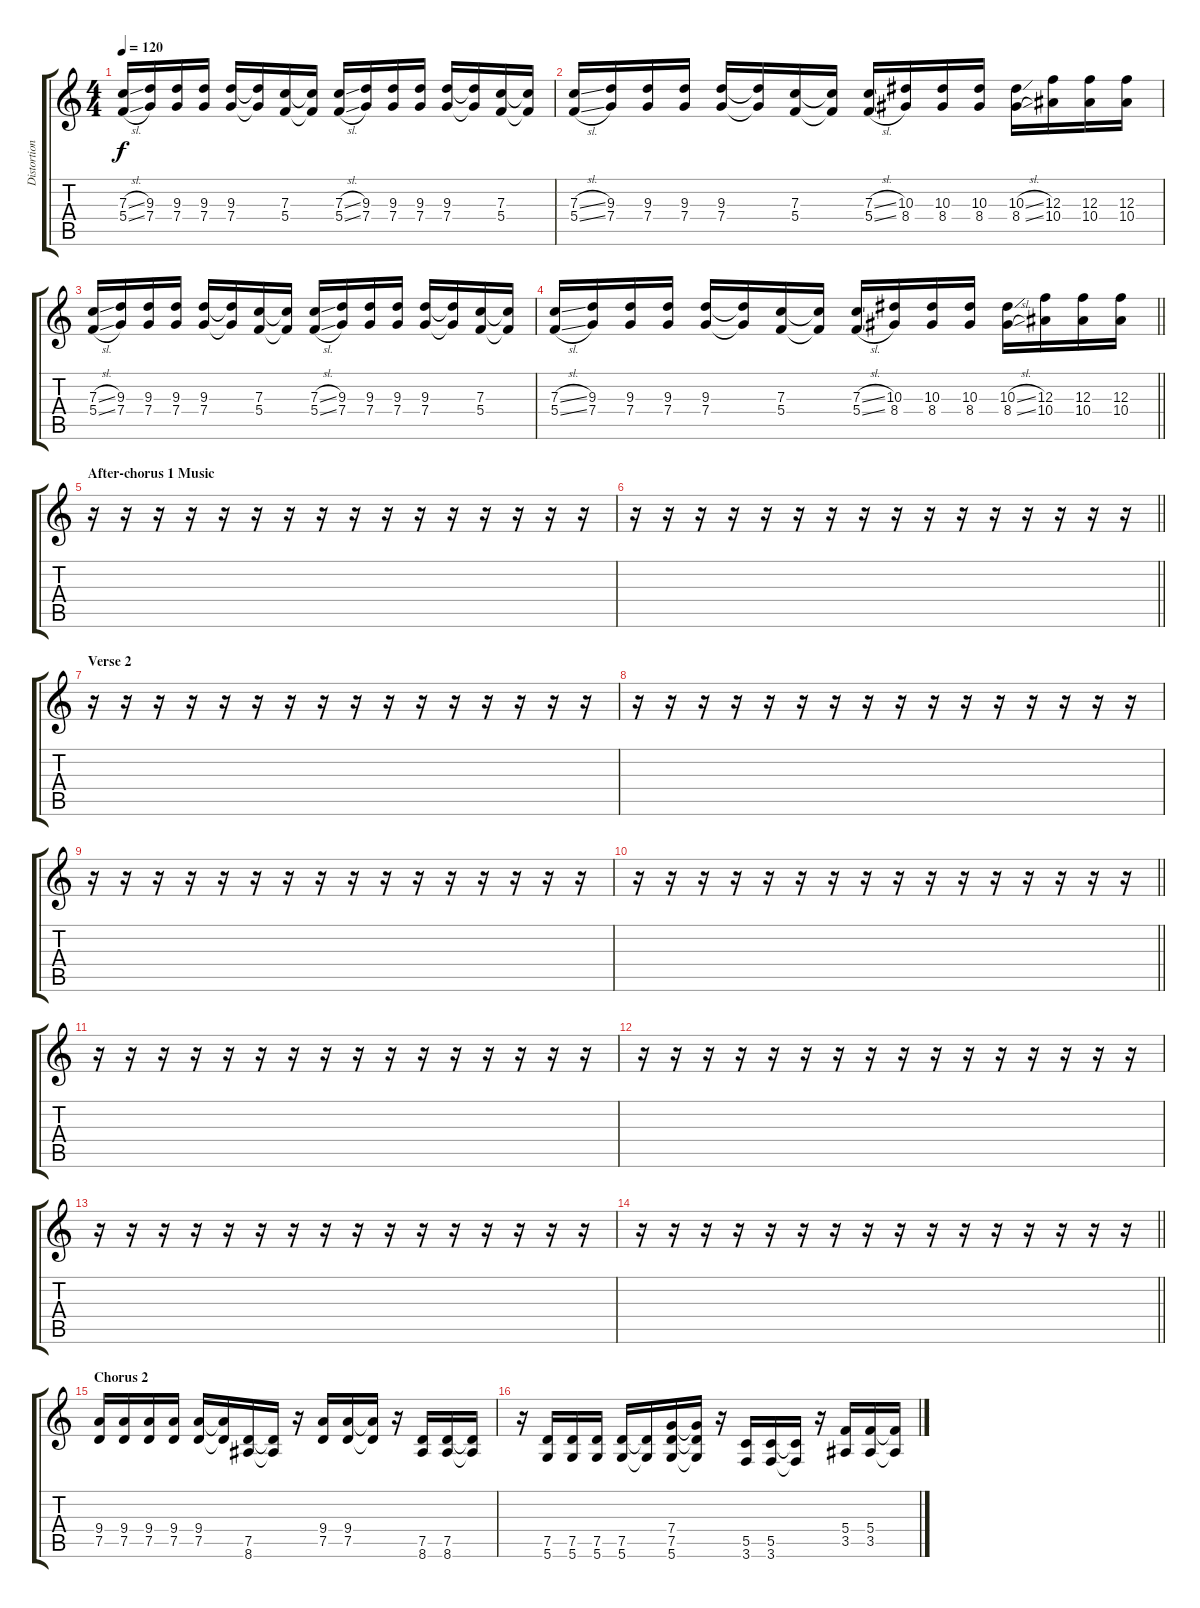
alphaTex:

\track ("Distortion 1" "Distortion") {instrument distortionguitar}
\staff {score tabs}
\tuning (D4 A3 F3 C3 G2 D2) {hide}
\ts (4 4)
\tempo 120
\clef g2
\ks c
(7.3{sl} 5.4{sl}).16{dy f} (9.3 7.4).16 (9.3 7.4).16 (9.3 7.4).16 (9.3 7.4).16 (9.3{t} 7.4{t}).16 (7.3 5.4).16 (7.3{t} 5.4{t}).16 (7.3{sl} 5.4{sl}).16 (9.3 7.4).16 (9.3 7.4).16 (9.3 7.4).16 (9.3 7.4).16 (9.3{t} 7.4{t}).16 (7.3 5.4).16 (7.3{t} 5.4{t}).16 |
(7.3{sl} 5.4{sl}).16 (9.3 7.4).16 (9.3 7.4).16 (9.3 7.4).16 (9.3 7.4).16 (9.3{t} 7.4{t}).16 (7.3 5.4).16 (7.3{t} 5.4{t}).16 (7.3{sl} 5.4{sl}).16 (10.3 8.4).16 (10.3 8.4).16 (10.3 8.4).16 (10.3{sl} 8.4{sl}).16 (12.3 10.4).16 (12.3 10.4).16 (12.3 10.4).16 |
(7.3{sl} 5.4{sl}).16 (9.3 7.4).16 (9.3 7.4).16 (9.3 7.4).16 (9.3 7.4).16 (9.3{t} 7.4{t}).16 (7.3 5.4).16 (7.3{t} 5.4{t}).16 (7.3{sl} 5.4{sl}).16 (9.3 7.4).16 (9.3 7.4).16 (9.3 7.4).16 (9.3 7.4).16 (9.3{t} 7.4{t}).16 (7.3 5.4).16 (7.3{t} 5.4{t}).16 |
\barLineRight lightlight
(7.3{sl} 5.4{sl}).16 (9.3 7.4).16 (9.3 7.4).16 (9.3 7.4).16 (9.3 7.4).16 (9.3{t} 7.4{t}).16 (7.3 5.4).16 (7.3{t} 5.4{t}).16 (7.3{sl} 5.4{sl}).16 (10.3 8.4).16 (10.3 8.4).16 (10.3 8.4).16 (10.3{sl} 8.4{sl}).16 (12.3 10.4).16 (12.3 10.4).16 (12.3 10.4).16 |
\section ("" "After-chorus 1 Music")
r.16 r.16 r.16 r.16 r.16 r.16 r.16 r.16 r.16 r.16 r.16 r.16 r.16 r.16 r.16 r.16 |
\barLineRight lightlight
r.16 r.16 r.16 r.16 r.16 r.16 r.16 r.16 r.16 r.16 r.16 r.16 r.16 r.16 r.16 r.16 |
\section ("" "Verse 2")
r.16 r.16 r.16 r.16 r.16 r.16 r.16 r.16 r.16 r.16 r.16 r.16 r.16 r.16 r.16 r.16 |
r.16 r.16 r.16 r.16 r.16 r.16 r.16 r.16 r.16 r.16 r.16 r.16 r.16 r.16 r.16 r.16 |
r.16 r.16 r.16 r.16 r.16 r.16 r.16 r.16 r.16 r.16 r.16 r.16 r.16 r.16 r.16 r.16 |
\barLineRight lightlight
r.16 r.16 r.16 r.16 r.16 r.16 r.16 r.16 r.16 r.16 r.16 r.16 r.16 r.16 r.16 r.16 |
r.16 r.16 r.16 r.16 r.16 r.16 r.16 r.16 r.16 r.16 r.16 r.16 r.16 r.16 r.16 r.16 |
r.16 r.16 r.16 r.16 r.16 r.16 r.16 r.16 r.16 r.16 r.16 r.16 r.16 r.16 r.16 r.16 |
r.16 r.16 r.16 r.16 r.16 r.16 r.16 r.16 r.16 r.16 r.16 r.16 r.16 r.16 r.16 r.16 |
\barLineRight lightlight
r.16 r.16 r.16 r.16 r.16 r.16 r.16 r.16 r.16 r.16 r.16 r.16 r.16 r.16 r.16 r.16 |
\section ("" "Chorus 2")
(9.4 7.5).16 (9.4 7.5).16 (9.4 7.5).16 (9.4 7.5).16 (9.4 7.5).16 (9.4{t} 7.5{t}).16 (7.5 8.6).16 (7.5{t} 8.6{t}).16 r.16 (9.4 7.5).16 (9.4 7.5).16 (9.4{t} 7.5{t}).16 r.16 (7.5 8.6).16 (7.5 8.6).16 (7.5{t} 8.6{t}).16 |
r.16 (7.5 5.6).16 (7.5 5.6).16 (7.5 5.6).16 (7.5 5.6).16 (7.5{t} 5.6{t}).16 (7.4 7.5 5.6).16 (7.4{t} 7.5{t} 5.6{t}).16 r.16 (5.5 3.6).16 (5.5 3.6).16 (5.5{t} 3.6{t}).16 r.16 (5.4 3.5).16 (5.4 3.5).16 (5.4{t} 3.5{t}).16
